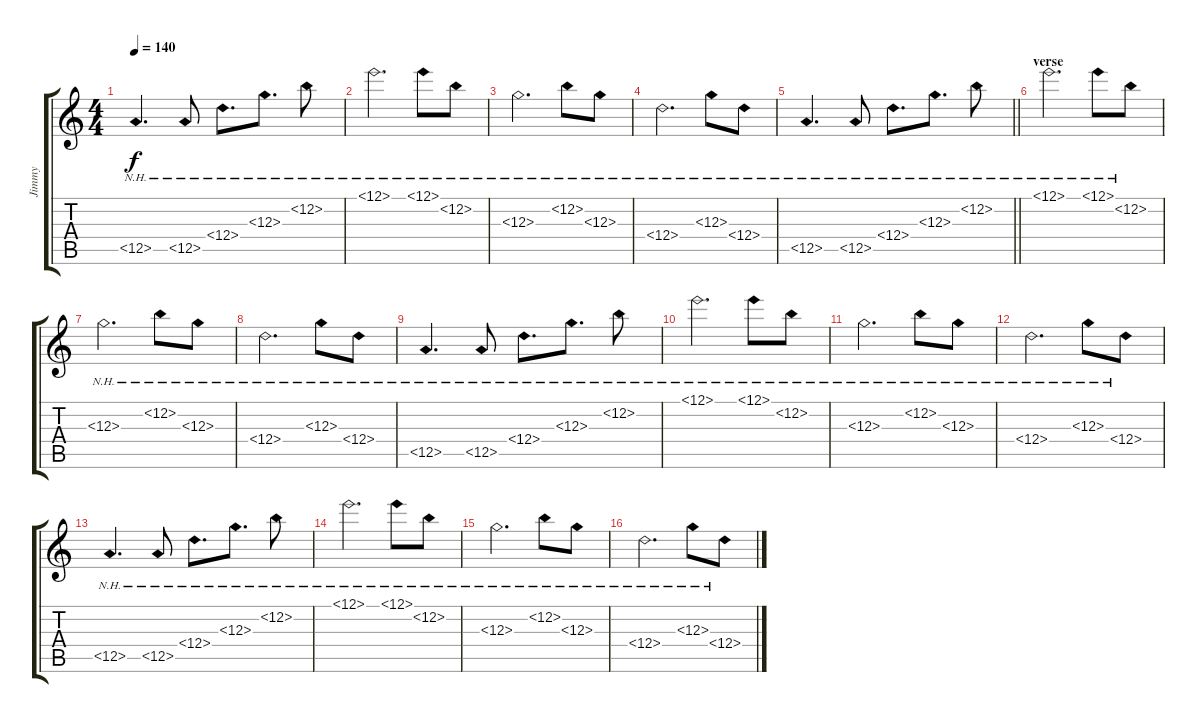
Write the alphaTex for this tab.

\track ("Jimmy" "Jimmy") {instrument electricguitarclean}
\staff {score tabs}
\tuning (E4 B3 G3 D3 A2 E2) {hide}
\ts (4 4)
\tempo 140
\clef g2
\ks c
12.5{nh}.4{d dy f} 12.5{nh}.8 12.4{nh}.8{d} 12.3{nh}.8{d} 12.2{nh}.8 |
12.1{nh}.2{d} 12.1{nh}.8 12.2{nh}.8 |
12.3{nh}.2{d} 12.2{nh}.8 12.3{nh}.8 |
12.4{nh}.2{d} 12.3{nh}.8 12.4{nh}.8 |
\barLineRight lightlight
12.5{nh}.4{d} 12.5{nh}.8 12.4{nh}.8{d} 12.3{nh}.8{d} 12.2{nh}.8 |
\section ("" "verse")
12.1{nh}.2{d} 12.1{nh}.8 12.2{nh}.8 |
12.3{nh}.2{d} 12.2{nh}.8 12.3{nh}.8 |
12.4{nh}.2{d} 12.3{nh}.8 12.4{nh}.8 |
12.5{nh}.4{d} 12.5{nh}.8 12.4{nh}.8{d} 12.3{nh}.8{d} 12.2{nh}.8 |
12.1{nh}.2{d} 12.1{nh}.8 12.2{nh}.8 |
12.3{nh}.2{d} 12.2{nh}.8 12.3{nh}.8 |
12.4{nh}.2{d} 12.3{nh}.8 12.4{nh}.8 |
12.5{nh}.4{d} 12.5{nh}.8 12.4{nh}.8{d} 12.3{nh}.8{d} 12.2{nh}.8 |
12.1{nh}.2{d} 12.1{nh}.8 12.2{nh}.8 |
12.3{nh}.2{d} 12.2{nh}.8 12.3{nh}.8 |
12.4{nh}.2{d} 12.3{nh}.8 12.4{nh}.8
